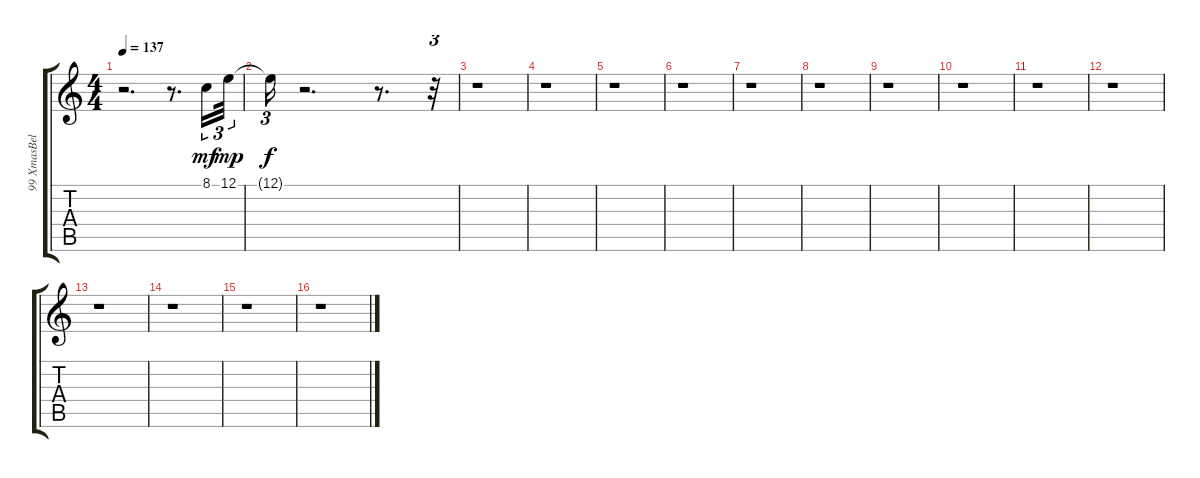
\track ("99 XmasBell" "99 XmasBel") {instrument fx3crystal}
\staff {score tabs}
\tuning (E4 B3 G3 D3 A2 E2) {hide}
\ts (4 4)
\tempo 137
\clef g2
\ks c
r.2{d dy f} r.8{d} 8.1.16{tu (3 2) dy mf} 12.1.32{tu (3 2) dy mp} |
12.1{t}.16{tu (3 2) dy f} r.2{d} r.8{d} r.32{tu (3 2)} |
r.1 |
r.1 |
r.1 |
r.1 |
r.1 |
r.1 |
r.1 |
r.1 |
r.1 |
r.1 |
r.1 |
r.1 |
r.1 |
r.1
